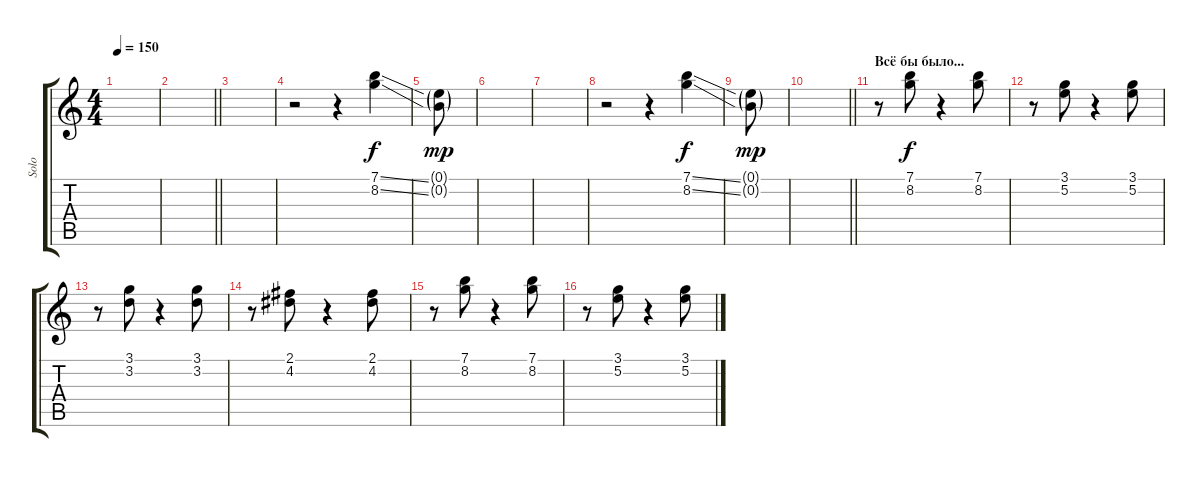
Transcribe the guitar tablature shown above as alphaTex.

\track ("Solo" "Solo") {instrument electricguitarclean}
\staff {score tabs}
\tuning (E4 B3 G3 D3 A2 E2) {hide}
\ts (4 4)
\tempo 150
\clef g2
\ks c
|
\barLineRight lightlight
|
|
r.2 r.4 (7.1{ss} 8.2{ss}).4{dy f} |
(0.1{g} 0.2{g}).8{dy mp} |
|
|
r.2 r.4 (7.1{ss} 8.2{ss}).4{dy f} |
(0.1{g} 0.2{g}).8{dy mp} |
\barLineRight lightlight
|
\section ("" "Всё бы было...")
r.8 (7.1 8.2).8{dy f} r.4 (7.1 8.2).8 |
r.8 (3.1 5.2).8 r.4 (3.1 5.2).8 |
r.8 (3.1 3.2).8 r.4 (3.1 3.2).8 |
r.8 (2.1 4.2).8 r.4 (2.1 4.2).8 |
r.8 (7.1 8.2).8 r.4 (7.1 8.2).8 |
r.8 (3.1 5.2).8 r.4 (3.1 5.2).8
